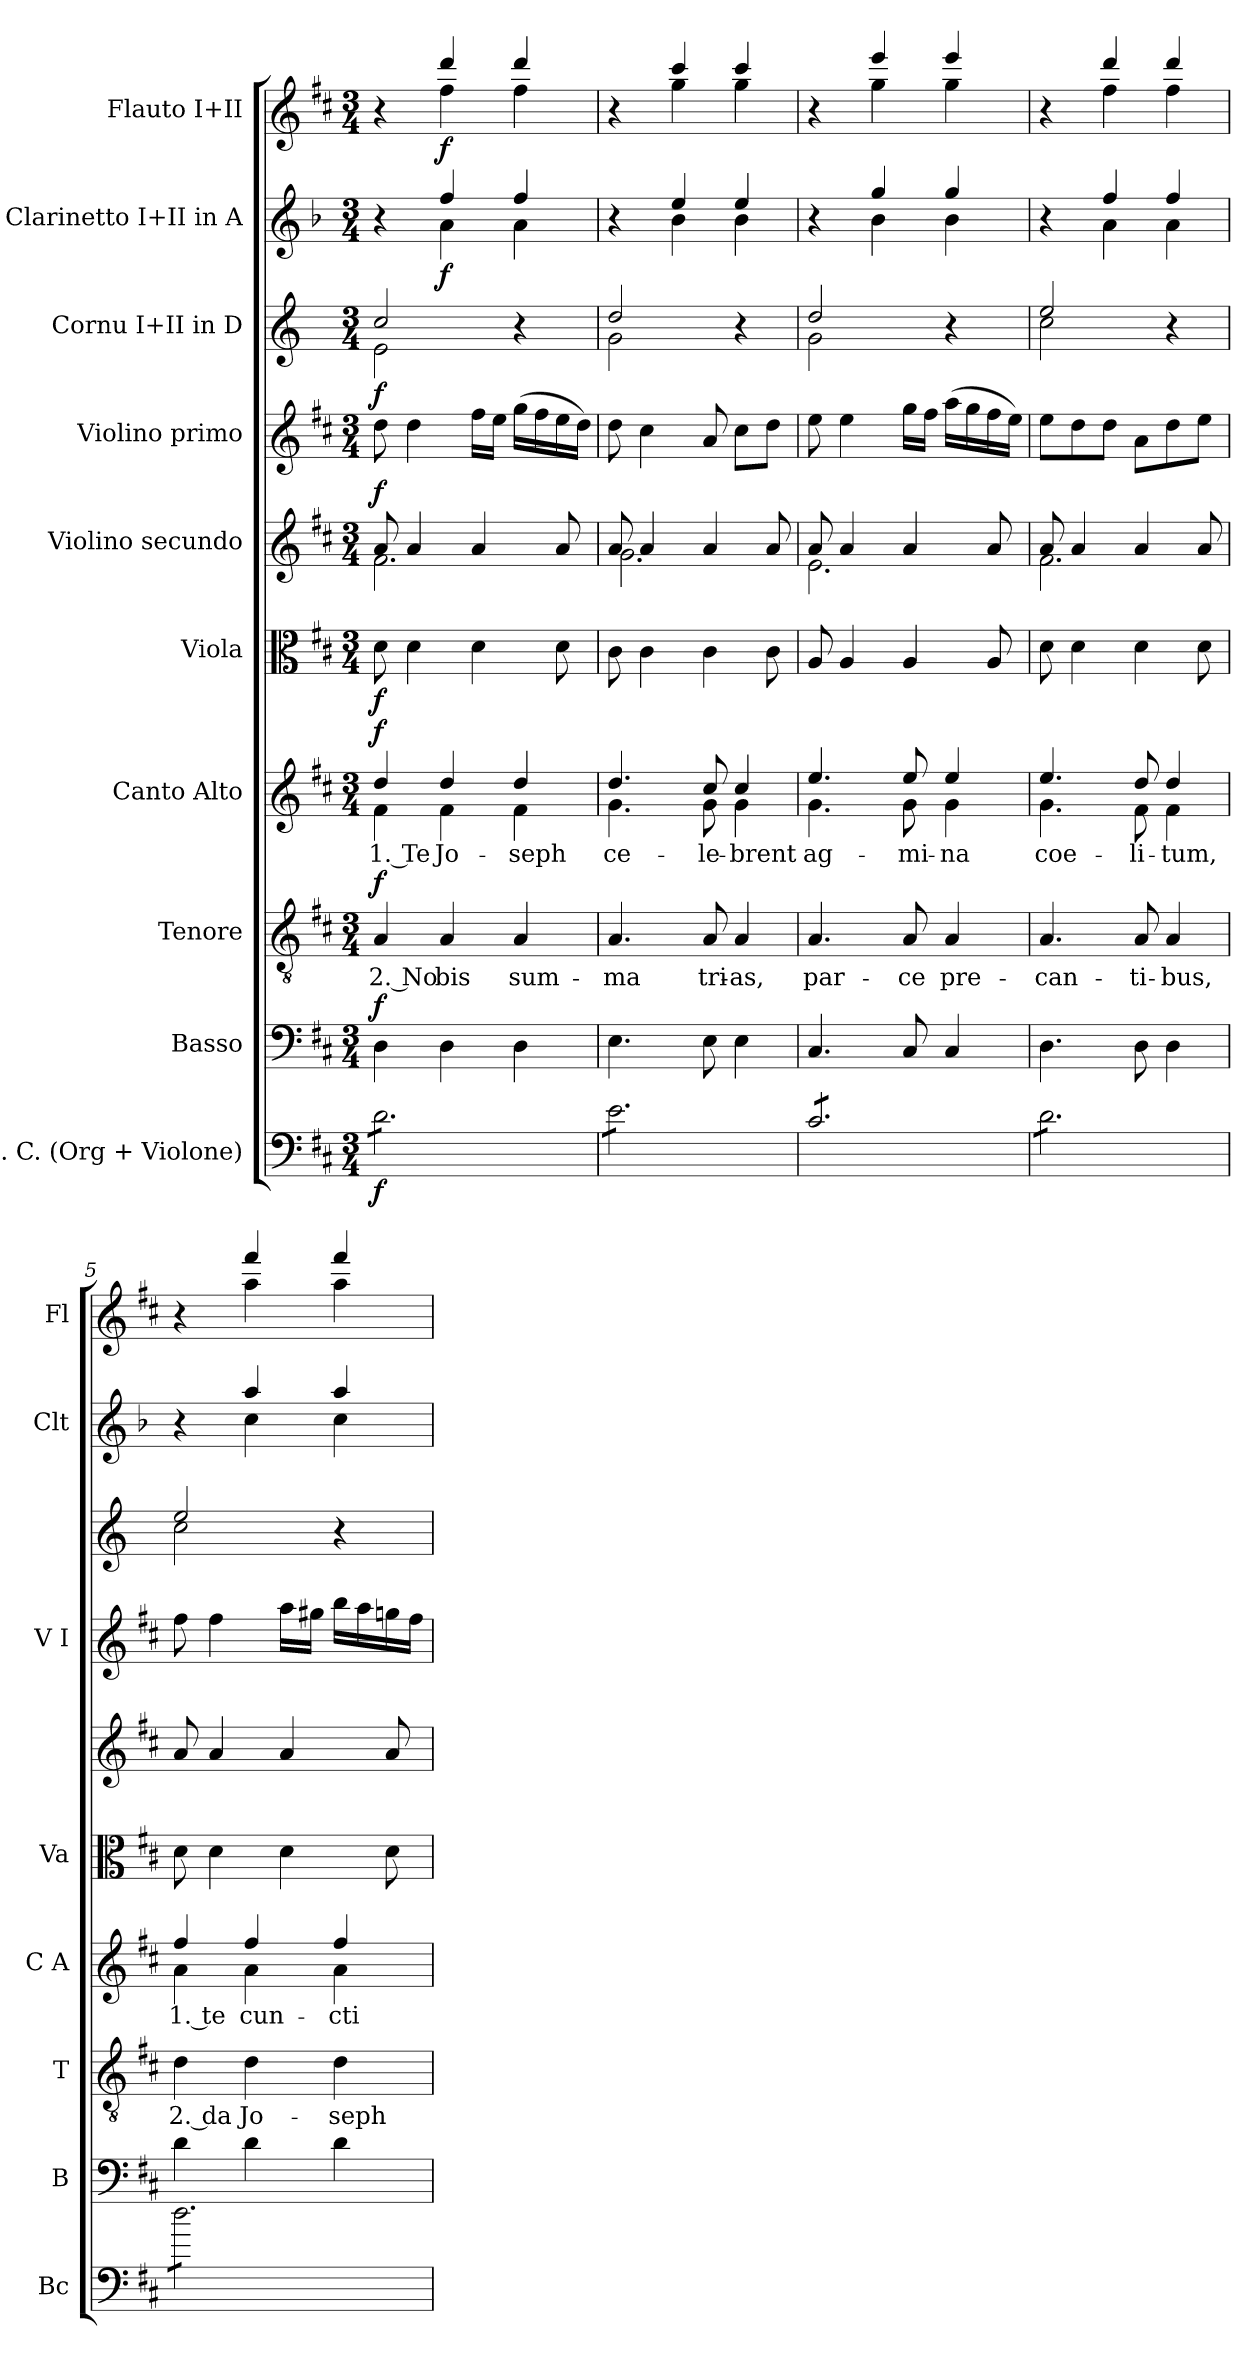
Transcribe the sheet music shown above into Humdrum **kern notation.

**kern	**dynam	**kern	**dynam	**kern	**text	**dynam	**kern	**text	**dynam	**kern	**dynam	**kern	**dynam	**kern	**kern	**dynam	**kern	**dynam	**kern	**dynam
*part10	*part10	*part9	*part9	*part8	*part8	*part8	*part7	*part7	*part7	*part6	*part6	*part5	*part5	*part4	*part3	*part3	*part2	*part2	*part1	*part1
*staff10	*staff10	*staff9	*staff9	*staff8	*staff8	*staff8	*staff7	*staff7	*staff7	*staff6	*staff6	*staff5	*staff5	*staff4	*staff3	*staff3	*staff2	*staff2	*staff1	*staff1
*I"B. C. (Org + Violone)	*	*I"Basso	*	*I"Tenore	*	*	*I"Canto Alto	*	*	*I"Viola	*	*I"Violino secundo	*	*I"Violino primo	*I"Cornu I+II in D	*	*I"Clarinetto I+II in A	*	*I"Flauto I+II	*
*I'Bc	*	*I'B	*	*I'T	*	*	*I'C A	*	*	*I'Va	*	*	*	*I'V I	*	*	*I'Clt	*	*I'Fl	*
*clefF4	*	*clefF4	*	*clefGv2	*	*	*clefG2	*	*	*clefC3	*	*clefG2	*	*clefG2	*clefG2	*	*clefG2	*	*clefG2	*
*ITrd7c12	*	*	*	*	*	*	*	*	*	*	*	*	*	*	*ITrd6c10	*	*ITrd2c3	*	*	*
*k[f#c#]	*	*k[f#c#]	*	*k[f#c#]	*	*	*k[f#c#]	*	*	*k[f#c#]	*	*k[f#c#]	*	*k[f#c#]	*k[f#c#]	*	*k[f#c#]	*	*k[f#c#]	*
*M3/4	*	*M3/4	*	*M3/4	*	*	*M3/4	*	*	*M3/4	*	*M3/4	*	*M3/4	*M3/4	*	*M3/4	*	*M3/4	*
=1	=1	=1	=1	=1	=1	=1	=1	=1	=1	=1	=1	=1	=1	=1	=1	=1	=1	=1	=1	=1
!	!	!	!	!	!	!	!	!	!	!	!	!	!	!	!	!	!	!	!LO:TX:a:B:t=Andante	!
!	!LO:DY:b	!	!LO:DY:a	!	!LO:LY:b	!LO:DY:a	!	!LO:LY:b	!LO:DY:a	!	!LO:DY:b	!	!LO:DY:a	!	!	!LO:DY:b	!	!	!	!
*	*	*	*	*	*	*	*^	*	*	*	*	*^	*	*	*^	*	*^	*	*^	*
*tremolo	*	*	*	*	*	*	*	*	*	*	*	*	*	*	*	*	*	*	*	*	*	*	*	*	*
8D\L	f	4D\	f	4A/	2. No-	f	4dd/	4f#\	1. Te	f	8d\	f	8a/	2.f#\	f	8dd\	2d/	2F#\	f	4r	4ryy	.	4r	4ryy	.
8D\	.	.	.	.	.	.	.	.	.	.	4d\	.	4a/	.	.	4dd\	.	.	.	.	.	.	.	.	.
!	!	!	!	!	!LO:LY:b	!	!	!	!LO:LY:b	!	!	!	!	!	!	!	!	!	!	!	!	!LO:DY:b	!	!	!LO:DY:b
8D\	.	4D\	.	4A/	-bis	.	4dd/	4f#\	Jo-	.	.	.	.	.	.	.	.	.	.	4dd/	4f#\	f	4ddd/	4ff#\	f
8D\	.	.	.	.	.	.	.	.	.	.	4d\	.	4a/	.	.	16ff#\LL	.	.	.	.	.	.	.	.	.
.	.	.	.	.	.	.	.	.	.	.	.	.	.	.	.	16ee\JJ	.	.	.	.	.	.	.	.	.
!	!	!	!	!	!LO:LY:b	!	!	!	!LO:LY:b	!	!	!	!	!	!	!	!	!	!	!	!	!	!	!	!
8D\	.	4D\	.	4A/	sum-	.	4dd/	4f#\	-seph	.	.	.	.	.	.	(16gg\LL	4r	4ryy	.	4dd/	4f#\	.	4ddd/	4ff#\	.
.	.	.	.	.	.	.	.	.	.	.	.	.	.	.	.	16ff#\	.	.	.	.	.	.	.	.	.
8D\J	.	.	.	.	.	.	.	.	.	.	8d\	.	8a/	.	.	16ee\	.	.	.	.	.	.	.	.	.
.	.	.	.	.	.	.	.	.	.	.	.	.	.	.	.	16dd\JJ)	.	.	.	.	.	.	.	.	.
=2	=2	=2	=2	=2	=2	=2	=2	=2	=2	=2	=2	=2	=2	=2	=2	=2	=2	=2	=2	=2	=2	=2	=2	=2	=2
!	!	!	!	!	!LO:LY:b	!	!	!	!LO:LY:b	!	!	!	!	!	!	!	!	!	!	!	!	!	!	!	!
8E\L	.	4.E\	.	4.A/	-ma	.	4.dd/	4.g\	ce-	.	8c#\	.	8a/	2.g\	.	8dd\	2e/	2A\	.	4r	4ryy	.	4r	4ryy	.
8E\	.	.	.	.	.	.	.	.	.	.	4c#\	.	4a/	.	.	4cc#\	.	.	.	.	.	.	.	.	.
8E\	.	.	.	.	.	.	.	.	.	.	.	.	.	.	.	.	.	.	.	4cc#/	4g\	.	4ccc#/	4gg\	.
!	!	!	!	!	!LO:LY:b	!	!	!	!LO:LY:b	!	!	!	!	!	!	!	!	!	!	!	!	!	!	!	!
8E\	.	8E\	.	8A/	tri-	.	8cc#/	8g\	-le-	.	4c#\	.	4a/	.	.	8a/	.	.	.	.	.	.	.	.	.
!	!	!	!	!	!LO:LY:b	!	!	!	!LO:LY:b	!	!	!	!	!	!	!	!	!	!	!	!	!	!	!	!
8E\	.	4E\	.	4A/	-as,	.	4cc#/	4g\	-brent	.	.	.	.	.	.	8cc#\L	4r	4ryy	.	4cc#/	4g\	.	4ccc#/	4gg\	.
8E\J	.	.	.	.	.	.	.	.	.	.	8c#\	.	8a/	.	.	8dd\J	.	.	.	.	.	.	.	.	.
=3	=3	=3	=3	=3	=3	=3	=3	=3	=3	=3	=3	=3	=3	=3	=3	=3	=3	=3	=3	=3	=3	=3	=3	=3	=3
!	!	!	!	!	!LO:LY:b	!	!	!	!LO:LY:b	!	!	!	!	!	!	!	!	!	!	!	!	!	!	!	!
8C#/L	.	4.C#/	.	4.A/	par-	.	4.ee/	4.g\	ag-	.	8A/	.	8a/	2.e\	.	8ee\	2e/	2A\	.	4r	4ryy	.	4r	4ryy	.
8C#/	.	.	.	.	.	.	.	.	.	.	4A/	.	4a/	.	.	4ee\	.	.	.	.	.	.	.	.	.
8C#/	.	.	.	.	.	.	.	.	.	.	.	.	.	.	.	.	.	.	.	4ee/	4g\	.	4eee/	4gg\	.
!	!	!	!	!	!LO:LY:b	!	!	!	!LO:LY:b	!	!	!	!	!	!	!	!	!	!	!	!	!	!	!	!
8C#/	.	8C#/	.	8A/	-ce	.	8ee/	8g\	-mi-	.	4A/	.	4a/	.	.	16gg\LL	.	.	.	.	.	.	.	.	.
.	.	.	.	.	.	.	.	.	.	.	.	.	.	.	.	16ff#\JJ	.	.	.	.	.	.	.	.	.
!	!	!	!	!	!LO:LY:b	!	!	!	!LO:LY:b	!	!	!	!	!	!	!	!	!	!	!	!	!	!	!	!
8C#/	.	4C#/	.	4A/	pre-	.	4ee/	4g\	-na	.	.	.	.	.	.	(16aa\LL	4r	4ryy	.	4ee/	4g\	.	4eee/	4gg\	.
.	.	.	.	.	.	.	.	.	.	.	.	.	.	.	.	16gg\	.	.	.	.	.	.	.	.	.
8C#/J	.	.	.	.	.	.	.	.	.	.	8A/	.	8a/	.	.	16ff#\	.	.	.	.	.	.	.	.	.
.	.	.	.	.	.	.	.	.	.	.	.	.	.	.	.	16ee\JJ)	.	.	.	.	.	.	.	.	.
=4	=4	=4	=4	=4	=4	=4	=4	=4	=4	=4	=4	=4	=4	=4	=4	=4	=4	=4	=4	=4	=4	=4	=4	=4	=4
!	!	!	!	!	!LO:LY:b	!	!	!	!LO:LY:b	!	!	!	!	!	!	!	!	!	!	!	!	!	!	!	!
8D\L	.	4.D\	.	4.A/	-can-	.	4.ee/	4.g\	coe-	.	8d\	.	8a/	2.f#\	.	8ee\L	2f#/	2d\	.	4r	4ryy	.	4r	4ryy	.
8D\	.	.	.	.	.	.	.	.	.	.	4d\	.	4a/	.	.	8dd\	.	.	.	.	.	.	.	.	.
8D\	.	.	.	.	.	.	.	.	.	.	.	.	.	.	.	8dd\J	.	.	.	4dd/	4f#\	.	4ddd/	4ff#\	.
!	!	!	!	!	!LO:LY:b	!	!	!	!LO:LY:b	!	!	!	!	!	!	!	!	!	!	!	!	!	!	!	!
8D\	.	8D\	.	8A/	-ti-	.	8dd/	8f#\	-li-	.	4d\	.	4a/	.	.	8a\L	.	.	.	.	.	.	.	.	.
!	!	!	!	!	!LO:LY:b	!	!	!	!LO:LY:b	!	!	!	!	!	!	!	!	!	!	!	!	!	!	!	!
8D\	.	4D\	.	4A/	-bus,	.	4dd/	4f#\	-tum,	.	.	.	.	.	.	8dd\	4r	4ryy	.	4dd/	4f#\	.	4ddd/	4ff#\	.
8D\J	.	.	.	.	.	.	.	.	.	.	8d\	.	8a/	.	.	8ee\J	.	.	.	.	.	.	.	.	.
*	*	*	*	*	*	*	*	*	*	*	*	*	*v	*v	*	*	*	*	*	*	*	*	*	*	*
!!LO:LB:g=z	!!
=5	=5	=5	=5	=5	=5	=5	=5	=5	=5	=5	=5	=5	=5	=5	=5	=5	=5	=5	=5	=5	=5	=5	=5	=5
!	!	!	!	!	!LO:LY:b	!	!	!	!LO:LY:b	!	!	!	!	!	!	!	!	!	!	!	!	!	!	!
8d\L	.	4d\	.	4d\	2. da	.	4ff#/	4a\	1. te	.	8d\	.	8a/	.	8ff#\	2f#/	2d\	.	4r	4ryy	.	4r	4ryy	.
8d\	.	.	.	.	.	.	.	.	.	.	4d\	.	4a/	.	4ff#\	.	.	.	.	.	.	.	.	.
!	!	!	!	!	!LO:LY:b	!	!	!	!LO:LY:b	!	!	!	!	!	!	!	!	!	!	!	!	!	!	!
8d\	.	4d\	.	4d\	Jo-	.	4ff#/	4a\	cun-	.	.	.	.	.	.	.	.	.	4ff#/	4a\	.	4fff#/	4aa\	.
8d\	.	.	.	.	.	.	.	.	.	.	4d\	.	4a/	.	16aa\LL	.	.	.	.	.	.	.	.	.
.	.	.	.	.	.	.	.	.	.	.	.	.	.	.	16gg#X\JJ	.	.	.	.	.	.	.	.	.
!	!	!	!	!	!LO:LY:b	!	!	!	!LO:LY:b	!	!	!	!	!	!	!	!	!	!	!	!	!	!	!
8d\	.	4d\	.	4d\	-seph	.	4ff#/	4a\	-cti	.	.	.	.	.	16bb\LL	4r	4ryy	.	4ff#/	4a\	.	4fff#/	4aa\	.
.	.	.	.	.	.	.	.	.	.	.	.	.	.	.	16aa\	.	.	.	.	.	.	.	.	.
8d\J	.	.	.	.	.	.	.	.	.	.	8d\	.	8a/	.	16ggn\	.	.	.	.	.	.	.	.	.
*Xtremolo	*	*	*	*	*	*	*	*	*	*	*	*	*	*	*	*	*	*	*	*	*	*	*	*
.	.	.	.	.	.	.	.	.	.	.	.	.	.	.	16ff#\JJ	.	.	.	.	.	.	.	.	.
*	*	*	*	*	*	*	*	*	*	*	*	*	*	*	*	*v	*v	*	*	*	*	*v	*v	*
*	*	*	*	*	*	*	*v	*v	*	*	*	*	*	*	*	*	*	*v	*v	*	*	*
=	=	=	=	=	=	=	=	=	=	=	=	=	=	=	=	=	=	=	=	=
*-	*-	*-	*-	*-	*-	*-	*-	*-	*-	*-	*-	*-	*-	*-	*-	*-	*-	*-	*-	*-
